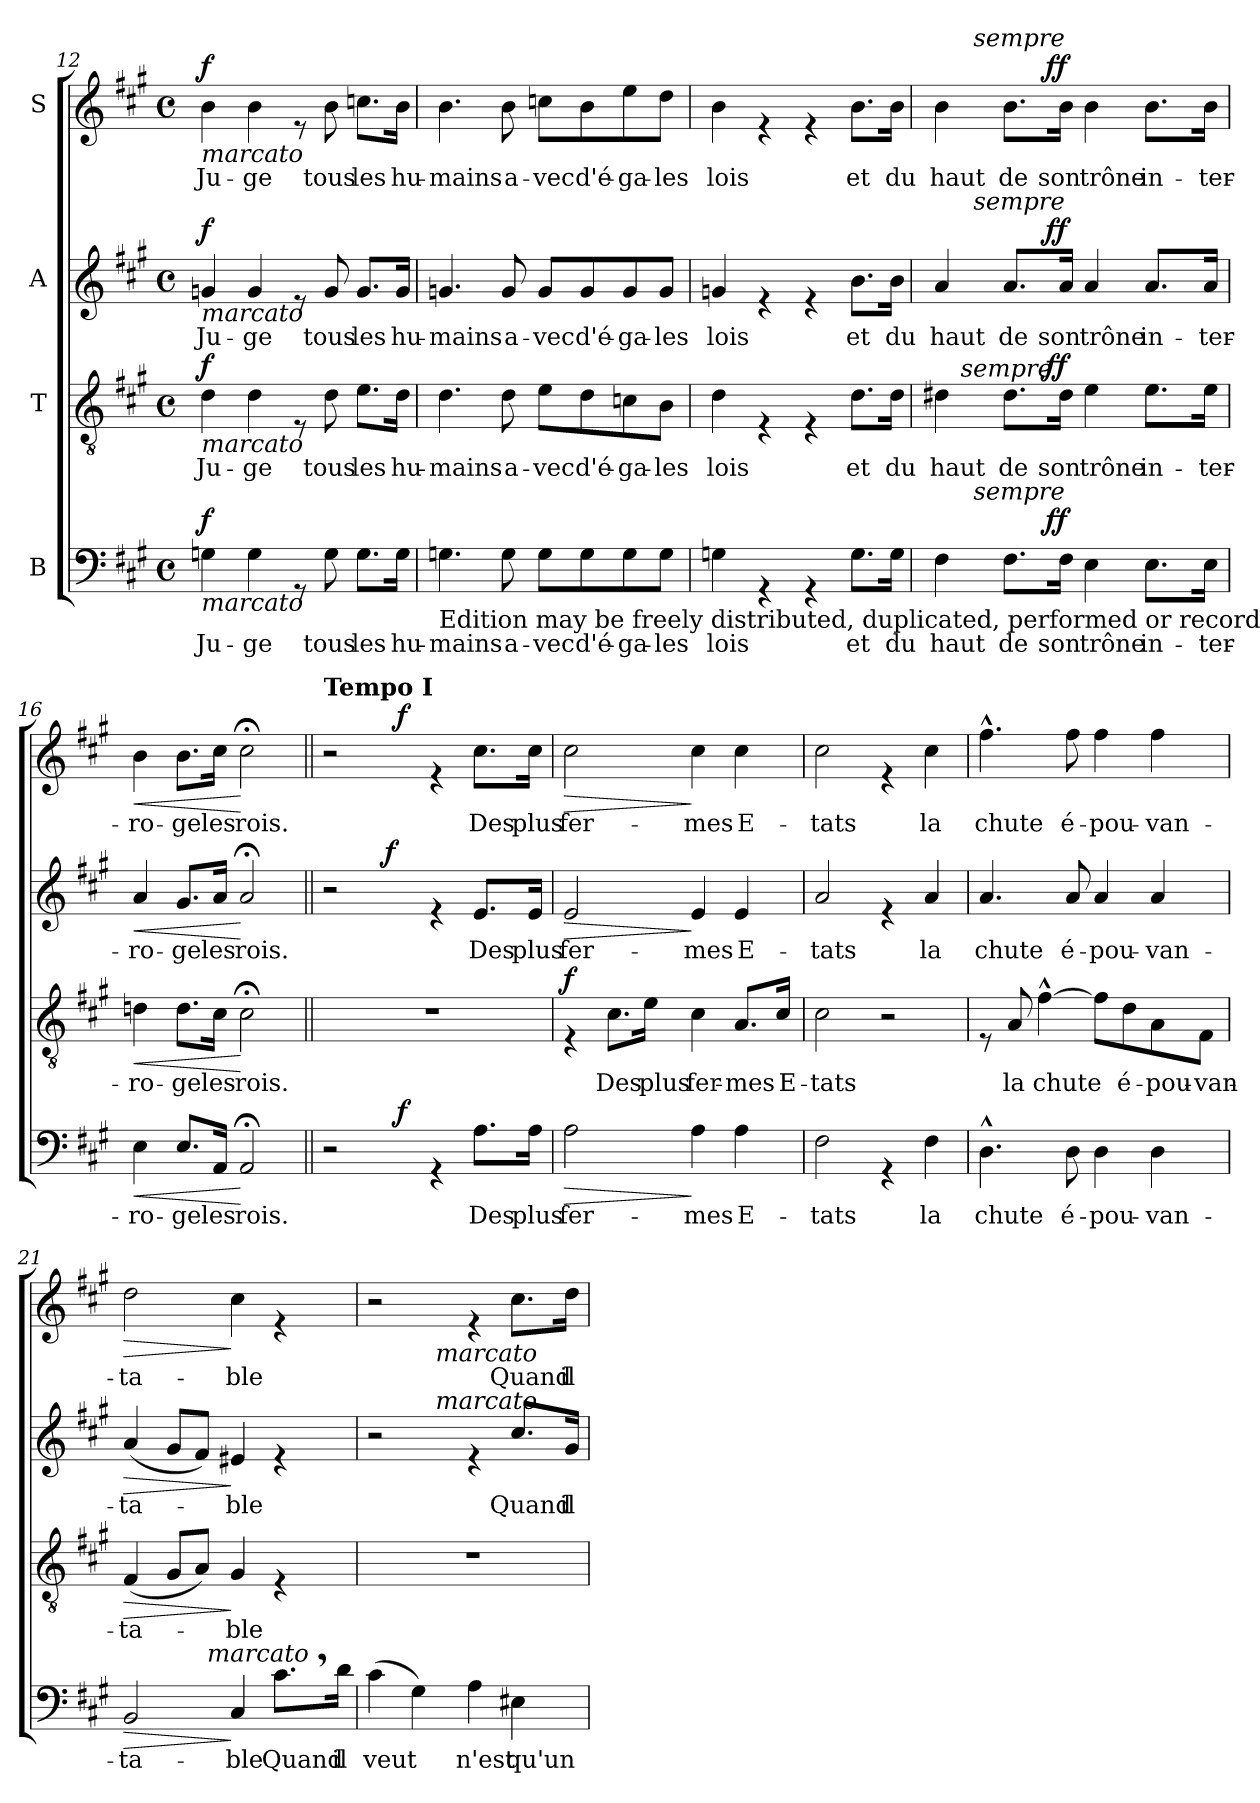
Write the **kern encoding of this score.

**kern	**text	**dynam	**kern	**text	**dynam	**kern	**text	**dynam	**kern	**text	**dynam
*part4	*part4	*part4	*part3	*part3	*part3	*part2	*part2	*part2	*part1	*part1	*part1
*staff4	*staff4	*staff4	*staff3	*staff3	*staff3	*staff2	*staff2	*staff2	*staff1	*staff1	*staff1
*I"B	*	*	*I"T	*	*	*I"A	*	*	*I"S	*	*
!!LO:LB:g=z
*clefF4	*	*	*clefGv2	*	*	*clefG2	*	*	*clefG2	*	*
*k[f#c#g#]	*	*	*k[f#c#g#]	*	*	*k[f#c#g#]	*	*	*k[f#c#g#]	*	*
*A:	*	*	*A:	*	*	*A:	*	*	*A:	*	*
*M4/4	*	*	*M4/4	*	*	*M4/4	*	*	*M4/4	*	*
*met(c)	*	*	*met(c)	*	*	*met(c)	*	*	*met(c)	*	*
=12	=12	=12	=12	=12	=12	=12	=12	=12	=12	=12	=12
!	!	!	!	!	!	!	!	!	!LO:TX:b:i:t=marcato	!	!
!	!	!	!	!	!	!LO:TX:b:i:t=marcato	!	!	!	!	!
!	!	!	!LO:TX:b:i:t=marcato	!	!	!	!	!	!	!	!
!LO:TX:b:i:t=marcato	!	!	!	!	!	!	!	!	!	!	!
!	!LO:LY:b	!LO:DY:a	!	!LO:LY:b	!LO:DY:a	!	!LO:LY:b	!LO:DY:a	!	!LO:LY:b	!LO:DY:a
4Gn\	Ju-	f	4d\	Ju-	f	4gn/	Ju-	f	4b\	Ju-	f
!	!LO:LY:b	!	!	!LO:LY:b	!	!	!LO:LY:b	!	!	!LO:LY:b	!
4G\	-ge	.	4d\	-ge	.	4g/	-ge	.	4b\	-ge	.
8rGG	.	.	8rE	.	.	8re	.	.	8re	.	.
!	!LO:LY:b	!	!	!LO:LY:b	!	!	!LO:LY:b	!	!	!LO:LY:b	!
8G\	tous	.	8d\	tous	.	8g/	tous	.	8b\	tous	.
!	!LO:LY:b	!	!	!LO:LY:b	!	!	!LO:LY:b	!	!	!LO:LY:b	!
8.G\L	les	.	8.e\L	les	.	8.g/L	les	.	8.ccn\L	les	.
!	!LO:LY:b	!	!	!LO:LY:b	!	!	!LO:LY:b	!	!	!LO:LY:b	!
16G\Jk	hu-	.	16d\Jk	hu-	.	16g/Jk	hu-	.	16b\Jk	hu-	.
=13	=13	=13	=13	=13	=13	=13	=13	=13	=13	=13	=13
!LO:TX:b:t=Edition may be freely distributed, duplicated, performed or recorded.	!	!	!	!	!	!	!	!	!	!	!
!	!LO:LY:b	!	!	!LO:LY:b	!	!	!LO:LY:b	!	!	!LO:LY:b	!
4.Gn\	-mains	.	4.d\	-mains	.	4.gn/	-mains	.	4.b\	-mains	.
!	!LO:LY:b	!	!	!LO:LY:b	!	!	!LO:LY:b	!	!	!LO:LY:b	!
8G\	a-	.	8d\	a-	.	8g/	a-	.	8b\	a-	.
!	!LO:LY:b	!	!	!LO:LY:b	!	!	!LO:LY:b	!	!	!LO:LY:b	!
8G\L	-vec	.	8e\L	-vec	.	8g/L	-vec	.	8ccn\L	-vec	.
!	!LO:LY:b	!	!	!LO:LY:b	!	!	!LO:LY:b	!	!	!LO:LY:b	!
8G\	d'é-	.	8d\	d'é-	.	8g/	d'é-	.	8b\	d'é-	.
!	!LO:LY:b	!	!	!LO:LY:b	!	!	!LO:LY:b	!	!	!LO:LY:b	!
8G\	-ga-	.	8cn\	-ga-	.	8g/	-ga-	.	8ee\	-ga-	.
!	!LO:LY:b	!	!	!LO:LY:b	!	!	!LO:LY:b	!	!	!LO:LY:b	!
8G\J	-les	.	8B\J	-les	.	8g/J	-les	.	8dd\J	-les	.
=14	=14	=14	=14	=14	=14	=14	=14	=14	=14	=14	=14
!	!LO:LY:b	!	!	!LO:LY:b	!	!	!LO:LY:b	!	!	!LO:LY:b	!
4Gn\	lois	.	4d\	lois	.	4gn/	lois	.	4b\	lois	.
4rGG	.	.	4rE	.	.	4re	.	.	4re	.	.
4rGG	.	.	4rE	.	.	4re	.	.	4re	.	.
!	!LO:LY:b	!	!	!LO:LY:b	!	!	!LO:LY:b	!	!	!LO:LY:b	!
8.G\L	et	.	8.d\L	et	.	8.b\L	et	.	8.b\L	et	.
!	!LO:LY:b	!	!	!LO:LY:b	!	!	!LO:LY:b	!	!	!LO:LY:b	!
16G\Jk	du	.	16d\Jk	du	.	16b\Jk	du	.	16b\Jk	du	.
=15	=15	=15	=15	=15	=15	=15	=15	=15	=15	=15	=15
!	!	!	!	!	!	!	!	!	!LO:TX:a:B:t=poco riten.	!	!
!	!LO:LY:b	!	!	!LO:LY:b	!	!	!LO:LY:b	!	!	!LO:LY:b	!
*^	*	*	*^	*	*	*^	*	*	*^	*	*
*	*^	*	*	*	*^	*	*	*	*^	*	*	*	*^	*	*
4F#\	4ryy	8ryy	haut	.	4d#X\	4ryy	16.ryy	haut	.	4a/	4ryy	8ryy	haut	.	4b\	4ryy	8ryy	haut	.
!	!	!	!	!	!	!	!LO:TX:a:i:t=sempre	!	!	!	!	!	!	!	!	!	!	!	!
.	.	.	.	.	.	.	2ryy	.	.	.	.	.	.	.	.	.	.	.	.
!	!	!	!	!	!	!	!	!	!	!	!	!	!	!	!	!	!LO:TX:a:i:t=sempre	!	!
!	!	!	!	!	!	!	!	!	!	!	!	!LO:TX:a:i:t=sempre	!	!	!	!	!	!	!
!	!	!LO:TX:a:i:t=sempre	!	!	!	!	!	!	!	!	!	!	!	!	!	!	!	!	!
.	.	2..ryy	.	.	.	.	.	.	.	.	.	2..ryy	.	.	.	.	2..ryy	.	.
!	!	!	!LO:LY:b	!	!	!	!	!LO:LY:b	!	!	!	!	!LO:LY:b	!	!	!	!	!LO:LY:b	!
8.F#\L	8ryy	.	de	.	8.d#\L	8ryy	.	de	.	8.a/L	8ryy	.	de	.	8.b\L	8ryy	.	de	.
.	32ryy	.	.	.	.	32ryy	.	.	.	.	32ryy	.	.	.	.	32ryy	.	.	.
!	!	!	!	!LO:DY:a	!	!	!	!	!LO:DY:a	!	!	!	!	!LO:DY:a	!	!	!	!	!LO:DY:a
.	2ryy	.	.	ff	.	2ryy	.	.	ff	.	2ryy	.	.	ff	.	2ryy	.	.	ff
!	!	!	!LO:LY:b	!	!	!	!	!LO:LY:b	!	!	!	!	!LO:LY:b	!	!	!	!	!LO:LY:b	!
16F#\Jk	.	.	son	.	16d#\Jk	.	.	son	.	16a/Jk	.	.	son	.	16b\Jk	.	.	son	.
!	!	!	!LO:LY:b	!	!	!	!	!LO:LY:b	!	!	!	!	!LO:LY:b	!	!	!	!	!LO:LY:b	!
4E\	.	.	trône	.	4e\	.	.	trône	.	4a/	.	.	trône	.	4b\	.	.	trône	.
.	.	.	.	.	.	.	4ryy	.	.	.	.	.	.	.	.	.	.	.	.
!	!	!	!LO:LY:b	!	!	!	!	!LO:LY:b	!	!	!	!	!LO:LY:b	!	!	!	!	!LO:LY:b	!
8.E\L	.	.	in-	.	8.e\L	.	.	in-	.	8.a/L	.	.	in-	.	8.b\L	.	.	in-	.
.	.	.	.	.	.	.	8ryy	.	.	.	.	.	.	.	.	.	.	.	.
.	16.ryy	.	.	.	.	16.ryy	.	.	.	.	16.ryy	.	.	.	.	16.ryy	.	.	.
!	!	!	!LO:LY:b	!	!	!	!	!LO:LY:b	!	!	!	!	!LO:LY:b	!	!	!	!	!LO:LY:b	!
16E\Jk	.	.	-ter-	.	16e\Jk	.	.	-ter-	.	16a/Jk	.	.	-ter-	.	16b\Jk	.	.	-ter-	.
.	.	.	.	.	.	.	32ryy	.	.	.	.	.	.	.	.	.	.	.	.
*v	*v	*v	*	*	*	*	*	*	*	*v	*v	*v	*	*	*v	*v	*v	*	*
*	*	*	*v	*v	*v	*	*	*	*	*	*	*	*
!!LO:PB:g=z
=16	=16	=16	=16	=16	=16	=16	=16	=16	=16	=16	=16
*	*	*	*	*	*	*	*	*	*MM53	*	*
*^	*	*	*^	*	*	*^	*	*	*^	*	*
*	*^	*	*	*	*^	*	*	*	*^	*	*	*	*^	*	*
!	!	!	!	!	!	!	!	!	!	!	!	!	!	!	!LO:TX:a:B:t=più rit.	!	!	!	!
!	!	!	!LO:LY:b	!LO:HP:b	!	!	!	!LO:LY:b	!LO:HP:b	!	!	!	!LO:LY:b	!LO:HP:b	!	!	!	!LO:LY:b	!LO:HP:b
*v	*v	*v	*	*	*	*	*	*	*	*v	*v	*v	*	*	*v	*v	*v	*	*
*	*	*	*v	*v	*v	*	*	*	*	*	*	*	*
4E\	-ro-	<	4dni\	-ro-	<	4a/	-ro-	<	4b\	-ro-	<
!	!LO:LY:b	!	!	!LO:LY:b	!	!	!LO:LY:b	!	!	!LO:LY:b	!
8.E/L	-ge	.	8.d\L	-ge	.	8.g#/L	-ge	.	8.b\L	-ge	.
!	!LO:LY:b	!	!	!LO:LY:b	!	!	!LO:LY:b	!	!	!LO:LY:b	!
16AA/Jk	les	.	16c#\Jk	les	.	16a/Jk	les	.	16cc#\Jk	les	.
!	!LO:LY:b	!	!	!LO:LY:b	!	!	!LO:LY:b	!	!	!LO:LY:b	!
2AA;/	rois.	[	2c#;<\	rois.	[	2a;/	rois.	[	2cc#;<\	rois.	[
!!LO:LB:g=z
=17||	=17||	=17||	=17||	=17||	=17||	=17||	=17||	=17||	=17||	=17||	=17||
*	*	*	*	*	*	*	*	*	*MM66	*	*
*^	*	*	*	*	*	*^	*	*	*^	*	*
!	!	!	!	!	!	!	!	!	!	!	!LO:TX:a:B:t=Tempo I	!	!	!
2r	4ryy	.	.	1r	.	.	2r	4ryy	.	.	2r	4ryy	.	.
.	16.ryy	.	.	.	.	.	.	16ryy	.	.	.	16.ryy	.	.
!	!	!	!	!	!	!	!	!	!	!LO:DY:a	!	!	!	!
.	.	.	.	.	.	.	.	2ryy	.	f	.	.	.	.
!	!	!	!LO:DY:a	!	!	!	!	!	!	!	!	!	!	!LO:DY:a
.	2ryy	.	f	.	.	.	.	.	.	.	.	2ryy	.	f
4rGG	.	.	.	.	.	.	4re	.	.	.	4re	.	.	.
!	!	!LO:LY:b	!	!	!	!	!	!	!LO:LY:b	!	!	!	!LO:LY:b	!
8.A\L	.	Des	.	.	.	.	8.e/L	.	Des	.	8.cc#\L	.	Des	.
.	.	.	.	.	.	.	.	8.ryy	.	.	.	.	.	.
.	8ryy	.	.	.	.	.	.	.	.	.	.	8ryy	.	.
!	!	!LO:LY:b	!	!	!	!	!	!	!LO:LY:b	!	!	!	!LO:LY:b	!
16A\Jk	.	plus	.	.	.	.	16e/Jk	.	plus	.	16cc#\Jk	.	plus	.
.	32ryy	.	.	.	.	.	.	.	.	.	.	32ryy	.	.
=18	=18	=18	=18	=18	=18	=18	=18	=18	=18	=18	=18	=18	=18	=18
!	!	!LO:LY:b	!LO:HP:b	!	!	!LO:DY:a	!	!	!LO:LY:b	!LO:HP:b	!	!	!LO:LY:b	!LO:HP:b
*	*	*	*	*	*	*	*v	*v	*	*	*	*	*	*
*v	*v	*	*	*	*	*	*	*	*	*v	*v	*	*
2A\	fer-	>	4rE	.	f	2e/	fer-	>	2cc#\	fer-	>
!	!	!	!	!LO:LY:b	!	!	!	!	!	!	!
.	.	.	8.c#\L	Des	.	.	.	.	.	.	.
!	!	!	!	!LO:LY:b	!	!	!	!	!	!	!
.	.	.	16e\Jk	plus	.	.	.	.	.	.	.
!	!LO:LY:b	!	!	!LO:LY:b	!	!	!LO:LY:b	!	!	!LO:LY:b	!
4A\	-mes	]	4c#\	fer-	.	4e/	-mes	]	4cc#\	-mes	]
!	!LO:LY:b	!	!	!LO:LY:b	!	!	!LO:LY:b	!	!	!LO:LY:b	!
4A\	E-	.	8.A/L	-mes	.	4e/	E-	.	4cc#\	E-	.
!	!	!	!	!LO:LY:b	!	!	!	!	!	!	!
.	.	.	16c#/Jk	E-	.	.	.	.	.	.	.
=19	=19	=19	=19	=19	=19	=19	=19	=19	=19	=19	=19
!	!LO:LY:b	!	!	!LO:LY:b	!	!	!LO:LY:b	!	!	!LO:LY:b	!
2F#\	-tats	.	2c#\	-tats	.	2a/	-tats	.	2cc#\	-tats	.
4rGG	.	.	2r	.	.	4re	.	.	4re	.	.
!	!LO:LY:b	!	!	!	!	!	!LO:LY:b	!	!	!LO:LY:b	!
4F#\	la	.	.	.	.	4a/	la	.	4cc#\	la	.
=20	=20	=20	=20	=20	=20	=20	=20	=20	=20	=20	=20
!	!LO:LY:b	!	!	!	!	!	!LO:LY:b	!	!	!LO:LY:b	!
4.D^^>\	chute	.	8rE	.	.	4.a/	chute	.	4.ff#^^>\	chute	.
!	!	!	!	!LO:LY:b	!	!	!	!	!	!	!
.	.	.	8A/	la	.	.	.	.	.	.	.
!	!	!	!	!LO:LY:b	!	!	!	!	!	!	!
.	.	.	[>4f#^^>\	chute	.	.	.	.	.	.	.
!	!LO:LY:b	!	!	!	!	!	!LO:LY:b	!	!	!LO:LY:b	!
8D\	é-	.	.	.	.	8a/	é-	.	8ff#\	é-	.
!	!LO:LY:b	!	!	!	!	!	!LO:LY:b	!	!	!LO:LY:b	!
4D\	-pou-	.	8f#\L]	.	.	4a/	-pou-	.	4ff#\	-pou-	.
!	!	!	!	!LO:LY:b	!	!	!	!	!	!	!
.	.	.	8d\	é-	.	.	.	.	.	.	.
!	!LO:LY:b	!	!	!LO:LY:b	!	!	!LO:LY:b	!	!	!LO:LY:b	!
4D\	-van-	.	8A\	-pou-	.	4a/	-van-	.	4ff#\	-van-	.
!	!	!	!	!LO:LY:b	!	!	!	!	!	!	!
.	.	.	8F#\J	-van-	.	.	.	.	.	.	.
=21	=21	=21	=21	=21	=21	=21	=21	=21	=21	=21	=21
!	!LO:LY:b	!LO:HP:b	!	!LO:LY:b	!LO:HP:b	!	!LO:LY:b	!LO:HP:b	!	!LO:LY:b	!LO:HP:b
*^	*	*	*	*	*	*	*	*	*	*	*
2BB/	4ryy	-ta-	>	(<4F#/	-ta-	>	(<4a/	-ta-	>	2dd\	-ta-	>
.	8ryy	.	.	8G#/L	.	.	8g#/L	.	.	.	.	.
.	32ryy	.	.	8A/J)	.	.	8f#/J)	.	.	.	.	.
!	!LO:TX:a:i:t=marcato	!	!	!	!	!	!	!	!	!	!	!
.	2ryy	.	.	.	.	.	.	.	.	.	.	.
!	!	!LO:LY:b	!	!	!LO:LY:b	!	!	!LO:LY:b	!	!	!LO:LY:b	!
4C#/	.	-ble	]	4G#/	-ble	]	4e#X/	-ble	]	4cc#\	-ble	]
!	!	!LO:LY:b	!	!	!	!	!	!	!	!	!	!
8.c#,<\L	.	Quand	.	4rE	.	.	4re	.	.	4re	.	.
.	16.ryy	.	.	.	.	.	.	.	.	.	.	.
!	!	!LO:LY:b	!	!	!	!	!	!	!	!	!	!
16d\Jk	.	il	.	.	.	.	.	.	.	.	.	.
!!LO:LB:g=z
=22	=22	=22	=22	=22	=22	=22	=22	=22	=22	=22	=22	=22
!	!	!LO:LY:b	!	!	!	!	!	!	!	!	!	!
*v	*v	*	*	*	*	*	*^	*	*	*^	*	*
(>4c#\	veut	.	1r	.	.	2r	4ryy	.	.	2r	4ryy	.	.
4G#\)	.	.	.	.	.	.	16.ryy	.	.	.	16.ryy	.	.
!	!	!	!	!	!	!	!	!	!	!	!LO:TX:b:i:t=marcato	!	!
!	!	!	!	!	!	!	!LO:TX:a:i:t=marcato	!	!	!	!	!	!
.	.	.	.	.	.	.	2ryy	.	.	.	2ryy	.	.
!	!LO:LY:b	!	!	!	!	!	!	!	!	!	!	!	!
4A\	n'est	.	.	.	.	4re	.	.	.	4re	.	.	.
!	!LO:LY:b	!	!	!	!	!	!	!LO:LY:b	!	!	!	!LO:LY:b	!
4E#X\	qu'un	.	.	.	.	8.cc#/L	.	Quand	.	8.cc#\L	.	Quand	.
.	.	.	.	.	.	.	8ryy	.	.	.	8ryy	.	.
!	!	!	!	!	!	!	!	!LO:LY:b	!	!	!	!LO:LY:b	!
.	.	.	.	.	.	16g#/Jk	.	il	.	16dd\Jk	.	il	.
.	.	.	.	.	.	.	32ryy	.	.	.	32ryy	.	.
*	*	*	*	*	*	*v	*v	*	*	*	*	*	*
*	*	*	*	*	*	*	*	*	*v	*v	*	*
=	=	=	=	=	=	=	=	=	=	=	=
*-	*-	*-	*-	*-	*-	*-	*-	*-	*-	*-	*-
